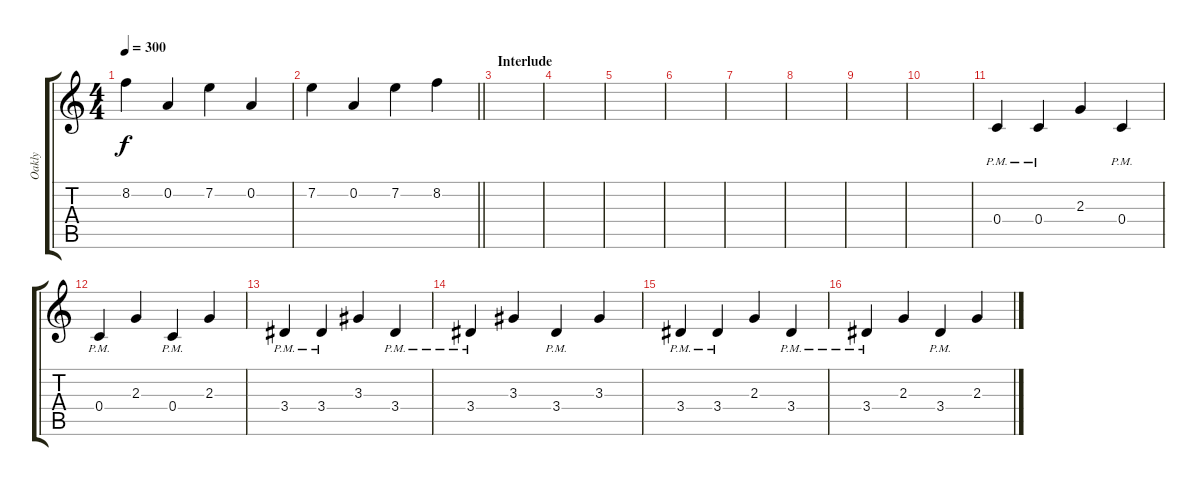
\track ("Oakly" "Oakly") {instrument distortionguitar}
\staff {score tabs}
\tuning (D4 A3 F3 C3 G2 D2) {hide}
\ts (4 4)
\tempo 300
\clef g2
\ks c
8.2.4{dy f} 0.2.4 7.2.4 0.2.4 |
\barLineRight lightlight
7.2.4 0.2.4 7.2.4 8.2.4 |
\section ("" "Interlude")
|
|
|
|
|
|
|
|
0.4{pm}.4 0.4{pm}.4 2.3.4 0.4{pm}.4 |
0.4{pm}.4 2.3.4 0.4{pm}.4 2.3.4 |
3.4{pm}.4 3.4{pm}.4 3.3.4 3.4{pm}.4 |
3.4{pm}.4 3.3.4 3.4{pm}.4 3.3.4 |
3.4{pm}.4 3.4{pm}.4 2.3.4 3.4{pm}.4 |
3.4{pm}.4 2.3.4 3.4{pm}.4 2.3.4
